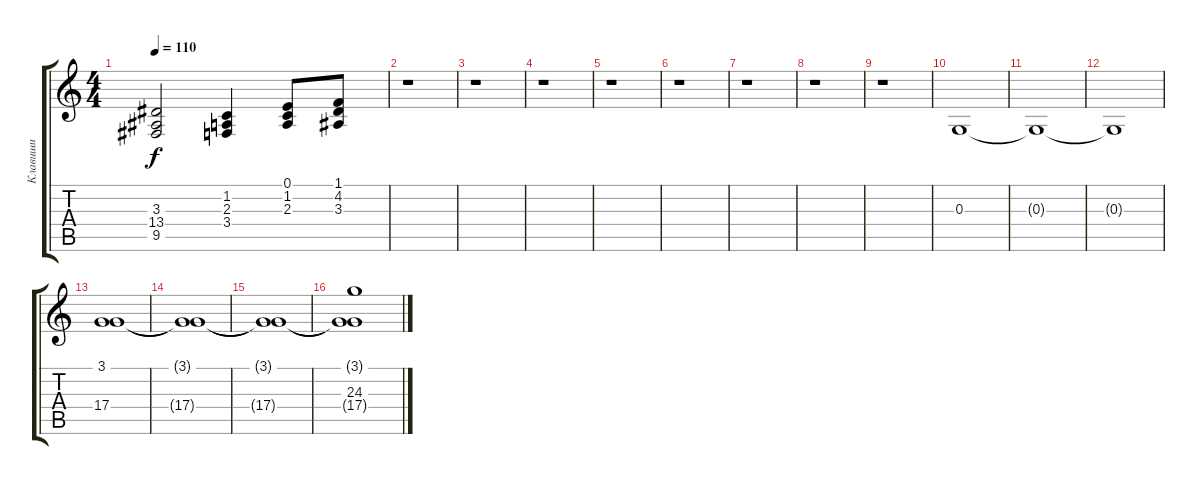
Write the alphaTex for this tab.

\track ("Клавиши" "Клавиши") {instrument choiraahs}
\staff {score tabs}
\tuning (E4 B3 G3 D3 A2 E2) {hide}
\ts (4 4)
\tempo 110
\clef g2
\ks c
(3.3 13.4 9.5).2{dy f} (1.2 2.3 3.4).4 (0.1 1.2 2.3).8 (1.1 4.2 3.3).8 |
r.1 |
r.1 |
r.1 |
r.1 |
r.1 |
r.1 |
r.1 |
r.1 |
0.3.1 |
0.3{t}.1 |
0.3{t}.1 |
(3.1 17.4).1 |
(3.1{t} 17.4{t}).1 |
(3.1{t} 17.4{t}).1 |
(3.1{t} 24.3 17.4{t}).1
